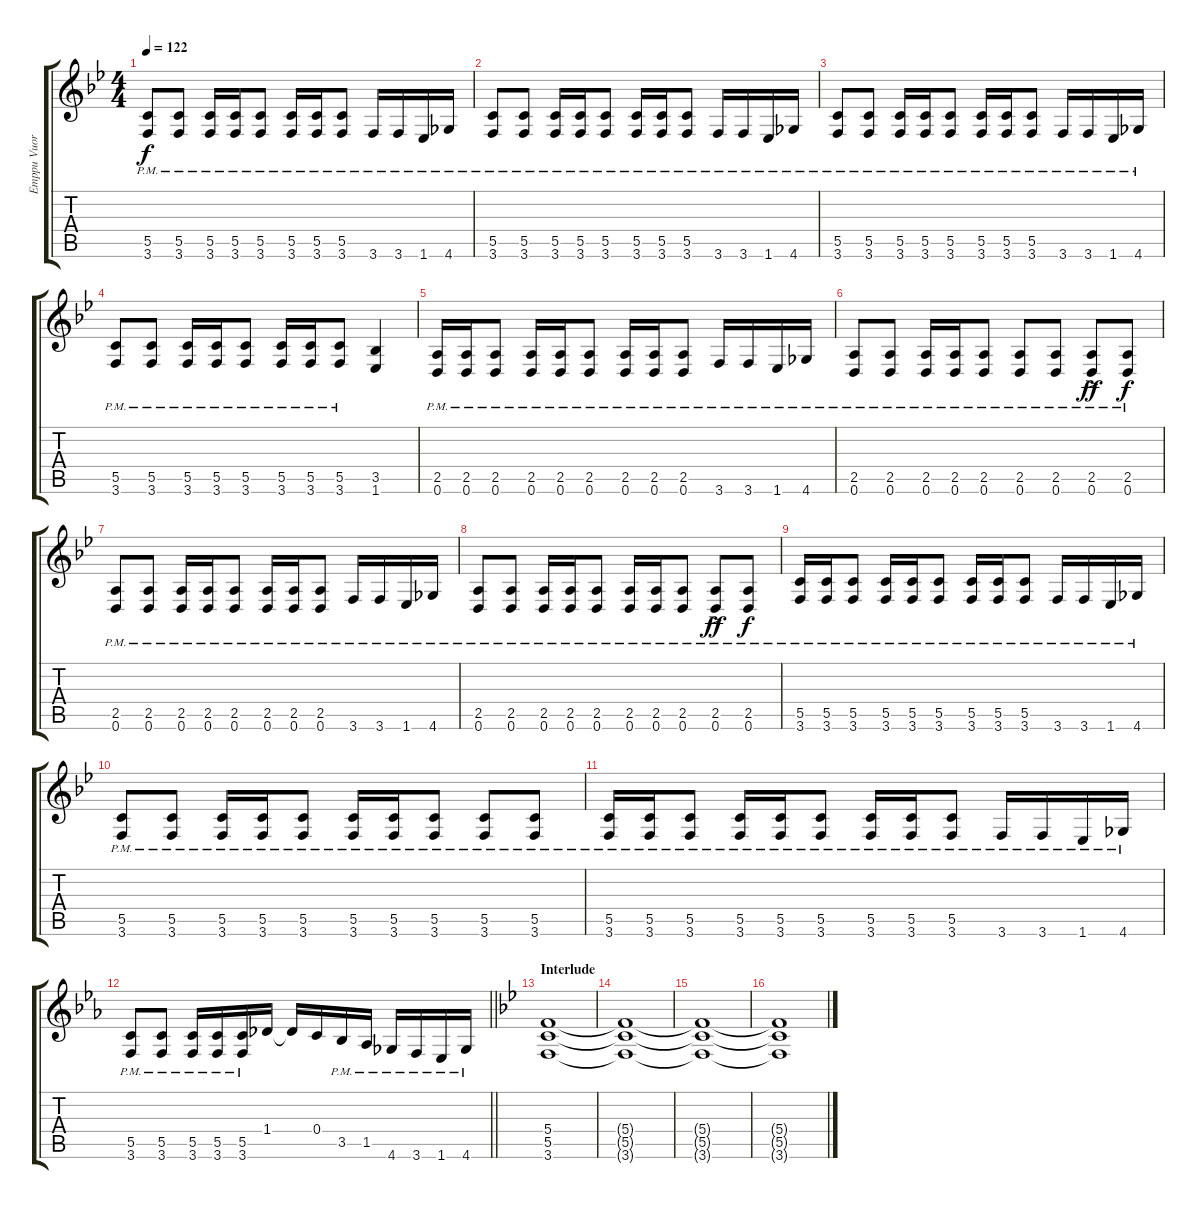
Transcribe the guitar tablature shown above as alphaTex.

\track ("Emppu Vuorinen" "Emppu Vuor") {instrument overdrivenguitar}
\staff {score tabs}
\tuning (D4 A3 F3 C3 G2 D2) {hide}
\ts (4 4)
\tempo 122
\clef g2
\ks bb
(5.5{pm} 3.6{pm}).8{dy f} (5.5{pm} 3.6{pm}).8 (5.5{pm} 3.6{pm}).16 (5.5{pm} 3.6{pm}).16 (5.5{pm} 3.6{pm}).8 (5.5{pm} 3.6{pm}).16 (5.5{pm} 3.6{pm}).16 (5.5{pm} 3.6{pm}).8 3.6{pm}.16 3.6{pm}.16 1.6{pm}.16 4.6{pm}.16 |
(5.5{pm} 3.6{pm}).8 (5.5{pm} 3.6{pm}).8 (5.5{pm} 3.6{pm}).16 (5.5{pm} 3.6{pm}).16 (5.5{pm} 3.6{pm}).8 (5.5{pm} 3.6{pm}).16 (5.5{pm} 3.6{pm}).16 (5.5{pm} 3.6{pm}).8 3.6{pm}.16 3.6{pm}.16 1.6{pm}.16 4.6{pm}.16 |
(5.5{pm} 3.6{pm}).8 (5.5{pm} 3.6{pm}).8 (5.5{pm} 3.6{pm}).16 (5.5{pm} 3.6{pm}).16 (5.5{pm} 3.6{pm}).8 (5.5{pm} 3.6{pm}).16 (5.5{pm} 3.6{pm}).16 (5.5{pm} 3.6{pm}).8 3.6{pm}.16 3.6{pm}.16 1.6{pm}.16 4.6{pm}.16 |
(5.5{pm} 3.6{pm}).8 (5.5{pm} 3.6{pm}).8 (5.5{pm} 3.6{pm}).16 (5.5{pm} 3.6{pm}).16 (5.5{pm} 3.6{pm}).8 (5.5{pm} 3.6{pm}).16 (5.5{pm} 3.6{pm}).16 (5.5{pm} 3.6{pm}).8 (3.5 1.6).4 |
(2.5{pm} 0.6{pm}).16 (2.5{pm} 0.6{pm}).16 (2.5{pm} 0.6{pm}).8 (2.5{pm} 0.6{pm}).16 (2.5{pm} 0.6{pm}).16 (2.5{pm} 0.6{pm}).8 (2.5{pm} 0.6{pm}).16 (2.5{pm} 0.6{pm}).16 (2.5{pm} 0.6{pm}).8 3.6{pm}.16 3.6{pm}.16 1.6{pm}.16 4.6{pm}.16 |
(2.5{pm} 0.6{pm}).8 (2.5{pm} 0.6{pm}).8 (2.5{pm} 0.6{pm}).16 (2.5{pm} 0.6{pm}).16 (2.5{pm} 0.6{pm}).8 (2.5{pm} 0.6{pm}).8 (2.5{pm} 0.6{pm}).8 (2.5{ac pm} 0.6{ac pm}).8{dy ff} (2.5{pm} 0.6{pm}).8{dy f} |
(2.5{pm} 0.6{pm}).8 (2.5{pm} 0.6{pm}).8 (2.5{pm} 0.6{pm}).16 (2.5{pm} 0.6{pm}).16 (2.5{pm} 0.6{pm}).8 (2.5{pm} 0.6{pm}).16 (2.5{pm} 0.6{pm}).16 (2.5{pm} 0.6{pm}).8 3.6{pm}.16 3.6{pm}.16 1.6{pm}.16 4.6{pm}.16 |
(2.5{pm} 0.6{pm}).8 (2.5{pm} 0.6{pm}).8 (2.5{pm} 0.6{pm}).16 (2.5{pm} 0.6{pm}).16 (2.5{pm} 0.6{pm}).8 (2.5{pm} 0.6{pm}).16 (2.5{pm} 0.6{pm}).16 (2.5{pm} 0.6{pm}).8 (2.5{ac pm} 0.6{ac pm}).8{dy ff} (2.5{pm} 0.6{pm}).8{dy f} |
(5.5{pm} 3.6{pm}).16 (5.5{pm} 3.6{pm}).16 (5.5{pm} 3.6{pm}).8 (5.5{pm} 3.6{pm}).16 (5.5{pm} 3.6{pm}).16 (5.5{pm} 3.6{pm}).8 (5.5{pm} 3.6{pm}).16 (5.5{pm} 3.6{pm}).16 (5.5{pm} 3.6{pm}).8 3.6{pm}.16 3.6{pm}.16 1.6{pm}.16 4.6{pm}.16 |
(5.5{pm} 3.6{pm}).8 (5.5{pm} 3.6{pm}).8 (5.5{pm} 3.6{pm}).16 (5.5{pm} 3.6{pm}).16 (5.5{pm} 3.6{pm}).8 (5.5{pm} 3.6{pm}).16 (5.5{pm} 3.6{pm}).16 (5.5{pm} 3.6{pm}).8 (5.5{pm} 3.6{pm}).8 (5.5{pm} 3.6{pm}).8 |
(5.5{pm} 3.6{pm}).16 (5.5{pm} 3.6{pm}).16 (5.5{pm} 3.6{pm}).8 (5.5{pm} 3.6{pm}).16 (5.5{pm} 3.6{pm}).16 (5.5{pm} 3.6{pm}).8 (5.5{pm} 3.6{pm}).16 (5.5{pm} 3.6{pm}).16 (5.5{pm} 3.6{pm}).8 3.6{pm}.16 3.6{pm}.16 1.6{pm}.16 4.6{pm}.16 |
\barLineRight lightlight
\ks eb
(5.5{pm} 3.6{pm}).8 (5.5{pm} 3.6{pm}).8 (5.5{pm} 3.6{pm}).16 (5.5{pm} 3.6{pm}).16 (5.5{pm} 3.6{pm}).16 1.4.16 1.4{t}.16 0.4.16 3.5{pm}.16 1.5{pm}.16 4.6{pm}.16 3.6{pm}.16 1.6{pm}.16 4.6{pm}.16 |
\section ("" "Interlude")
\ks bb
(5.4 5.5 3.6).1{volume 0} |
(5.4{t} 5.5{t} 3.6{t}).1 |
(5.4{t} 5.5{t} 3.6{t}).1 |
(5.4{t} 5.5{t} 3.6{t}).1
